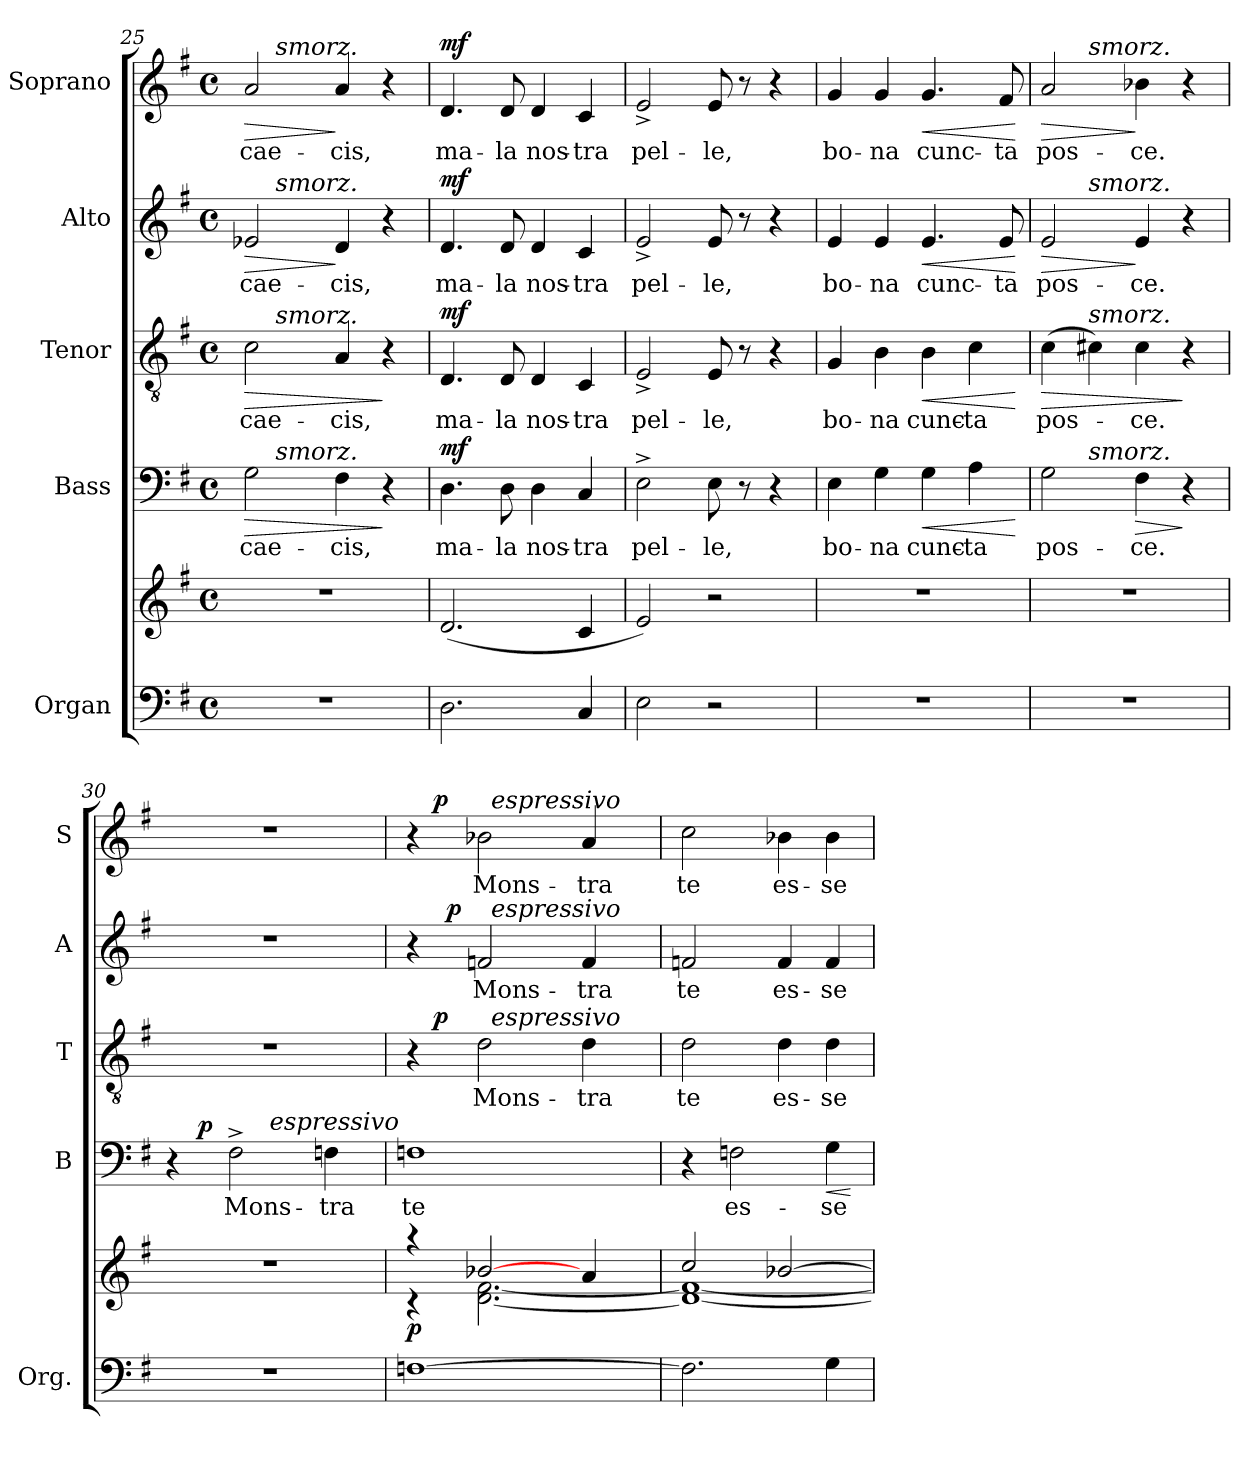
**kern	**kern	**dynam	**kern	**text	**dynam	**kern	**text	**dynam	**kern	**text	**dynam	**kern	**text	**dynam
*part5	*part5	*part5	*part4	*part4	*part4	*part3	*part3	*part3	*part2	*part2	*part2	*part1	*part1	*part1
*staff6	*staff5	*staff5/6	*staff4	*staff4	*staff4	*staff3	*staff3	*staff3	*staff2	*staff2	*staff2	*staff1	*staff1	*staff1
*I"Organ	*	*	*I"Bass	*	*	*I"Tenor	*	*	*I"Alto	*	*	*I"Soprano	*	*
*I'Org.	*	*	*I'B	*	*	*I'T	*	*	*I'A	*	*	*I'S	*	*
!!LO:PB:g=z
*clefF4	*clefG2	*	*clefF4	*	*	*clefGv2	*	*	*clefG2	*	*	*clefG2	*	*
*k[f#]	*k[f#]	*	*k[f#]	*	*	*k[f#]	*	*	*k[f#]	*	*	*k[f#]	*	*
*G:	*G:	*	*G:	*	*	*G:	*	*	*G:	*	*	*G:	*	*
*M4/4	*M4/4	*	*M4/4	*	*	*M4/4	*	*	*M4/4	*	*	*M4/4	*	*
*met(c)	*met(c)	*	*met(c)	*	*	*met(c)	*	*	*met(c)	*	*	*met(c)	*	*
=25	=25	=25	=25	=25	=25	=25	=25	=25	=25	=25	=25	=25	=25	=25
!	!	!	!	!	!LO:HP:b	!	!	!LO:HP:b	!	!	!LO:HP:b	!	!	!LO:HP:b
*	*	*	*^	*	*	*^	*	*	*^	*	*	*^	*	*
1r	1r	.	2G\	8ryy	cae-	>	2c\	8ryy	cae-	>	2e-X/	8ryy	cae-	>	2a/	8ryy	cae-	>
!	!	!	!	!	!	!	!	!	!	!	!	!	!	!	!	!LO:TX:a:i:t=smorz.	!	!
!	!	!	!	!	!	!	!	!	!	!	!	!LO:TX:a:i:t=smorz.	!	!	!	!	!	!
!	!	!	!	!	!	!	!	!LO:TX:a:i:t=smorz.	!	!	!	!	!	!	!	!	!	!
!	!	!	!	!LO:TX:a:i:t=smorz.	!	!	!	!	!	!	!	!	!	!	!	!	!	!
.	.	.	.	2..ryy	.	.	.	2..ryy	.	.	.	2..ryy	.	.	.	2..ryy	.	.
.	.	.	4F#\	.	-cis,	.	4A/	.	-cis,	.	4d/	.	-cis,	]	4a/	.	-cis,	]
.	.	.	4r	.	.	]	4r	.	.	]	4r	.	.	.	4r	.	.	.
=26	=26	=26	=26	=26	=26	=26	=26	=26	=26	=26	=26	=26	=26	=26	=26	=26	=26	=26
!	!	!	!	!	!	!LO:DY:a	!	!	!	!LO:DY:a	!	!	!	!LO:DY:a	!	!	!	!LO:DY:a
*	*	*	*v	*v	*	*	*	*	*	*	*v	*v	*	*	*v	*v	*	*
*	*	*	*	*	*	*v	*v	*	*	*	*	*	*	*	*
2.D\	(2.d/	.	4.D\	ma-	mf	4.D/	ma-	mf	4.d/	ma-	mf	4.d/	ma-	mf
.	.	.	8D\	-la	.	8D/	-la	.	8d/	-la	.	8d/	-la	.
.	.	.	4D\	nos-	.	4D/	nos-	.	4d/	nos-	.	4d/	nos-	.
4C/	4c/	.	4C/	-tra	.	4C/	-tra	.	4c/	-tra	.	4c/	-tra	.
=27	=27	=27	=27	=27	=27	=27	=27	=27	=27	=27	=27	=27	=27	=27
2E\	2e/)	.	2E^>\	pel-	.	2E^</	pel-	.	2e^</	pel-	.	2e^</	pel-	.
2r	2r	.	8E\	-le,	.	8E/	-le,	.	8e/	-le,	.	8e/	-le,	.
.	.	.	8r	.	.	8r	.	.	8r	.	.	8r	.	.
.	.	.	4r	.	.	4r	.	.	4r	.	.	4r	.	.
=28	=28	=28	=28	=28	=28	=28	=28	=28	=28	=28	=28	=28	=28	=28
1r	1r	.	4E\	bo-	.	4G/	bo-	.	4e/	bo-	.	4g/	bo-	.
.	.	.	4G\	-na	.	4B\	-na	.	4e/	-na	.	4g/	-na	.
!	!	!	!	!	!LO:HP:b	!	!	!LO:HP:b	!	!	!LO:HP:b	!	!	!LO:HP:b
.	.	.	4G\	cunc-	<	4B\	cunc-	<	4.e/	cunc-	<	4.g/	cunc-	<
.	.	.	4A\	-ta	.	4c\	-ta	.	.	.	.	.	.	.
.	.	.	.	.	.	.	.	.	8e/	-ta	.	8f#/	-ta	.
.	.	.	.	.	[	.	.	[	.	.	[	.	.	[
=29	=29	=29	=29	=29	=29	=29	=29	=29	=29	=29	=29	=29	=29	=29
!	!	!	!	!	!	!	!	!LO:HP:b	!	!	!LO:HP:b	!	!	!LO:HP:b
*	*	*	*^	*	*	*	*	*	*^	*	*	*^	*	*
1r	1r	.	2G\	4ryy	pos-	.	(4c\	pos-	>	2e/	4ryy	pos-	>	2a/	4ryy	pos-	>
!	!	!	!	!	!	!	!	!	!	!	!	!	!	!	!LO:TX:a:i:t=smorz.	!	!
!	!	!	!	!	!	!	!	!	!	!	!LO:TX:a:i:t=smorz.	!	!	!	!	!	!
!	!	!	!	!	!	!	!LO:TX:a:i:t=smorz.	!	!	!	!	!	!	!	!	!	!
!	!	!	!	!LO:TX:a:i:t=smorz.	!	!	!	!	!	!	!	!	!	!	!	!	!
.	.	.	.	2.ryy	.	.	4c#X\)	.	.	.	2.ryy	.	.	.	2.ryy	.	.
!	!	!	!	!	!	!LO:HP:b	!	!	!	!	!	!	!	!	!	!	!
.	.	.	4F#\	.	-ce.	>	4c#\	-ce.	.	4e/	.	-ce.	]	4b-X\	.	-ce.	]
.	.	.	4r	.	.	]	4r	.	]	4r	.	.	.	4r	.	.	.
*	*	*	*	*	*	*	*	*	*	*v	*v	*	*	*	*	*	*
*	*	*	*	*	*	*	*	*	*	*	*	*	*v	*v	*	*
=30	=30	=30	=30	=30	=30	=30	=30	=30	=30	=30	=30	=30	=30	=30	=30
*	*	*	*	*^	*	*	*	*	*	*	*	*	*	*	*
1r	1r	.	4r	8ryy	4..ryy	.	.	1r	.	.	1r	.	.	1r	.	.
!	!	!	!	!	!	!	!LO:DY:a	!	!	!	!	!	!	!	!	!
.	.	.	.	2..ryy	.	.	p	.	.	.	.	.	.	.	.	.
.	.	.	2F#^>\	.	.	Mons-	.	.	.	.	.	.	.	.	.	.
!	!	!	!	!	!LO:TX:a:i:t=espressivo	!	!	!	!	!	!	!	!	!	!	!
.	.	.	.	.	2ryy	.	.	.	.	.	.	.	.	.	.	.
.	.	.	4Fn\	.	.	-tra	.	.	.	.	.	.	.	.	.	.
.	.	.	.	.	16ryy	.	.	.	.	.	.	.	.	.	.	.
=31	=31	=31	=31	=31	=31	=31	=31	=31	=31	=31	=31	=31	=31	=31	=31	=31
*	*^	*	*	*	*	*	*	*	*	*	*	*	*	*	*	*
!	!	!	!LO:DY:b	!	!	!	!	!	!	!	!	!	!	!	!	!	!
*	*	*	*	*	*	*	*	*	*^	*	*	*^	*	*	*^	*	*
*	*	*	*	*v	*v	*v	*	*	*	*^	*	*	*	*^	*	*	*	*^	*	*
[1Fn	4raa	4rc	p	1Fn	te	.	4r	16.ryy	4ryy	.	.	4r	8ryy	4ryy	.	.	4r	16.ryy	4ryy	.	.
!	!	!	!	!	!	!	!	!	!	!	!LO:DY:a	!	!	!	!	!	!	!	!	!	!LO:DY:a
.	.	.	.	.	.	.	.	2ryy	.	.	p	.	.	.	.	.	.	2ryy	.	.	p
!	!	!	!	!	!	!	!	!	!	!	!	!	!	!	!	!LO:DY:a	!	!	!	!	!
.	.	.	.	.	.	.	.	.	.	.	.	.	2..ryy	.	.	p	.	.	.	.	.
.	[>2b-X/	[<2.d\ [<2.f#\	.	.	.	.	2d\	.	32ryy	Mons-	.	2fn/	.	32ryy	Mons-	.	2b-X\	.	32ryy	Mons-	.
!	!	!	!	!	!	!	!	!	!	!	!	!	!	!	!	!	!	!	!LO:TX:a:i:t=espressivo	!	!
!	!	!	!	!	!	!	!	!	!	!	!	!	!	!LO:TX:a:i:t=espressivo	!	!	!	!	!	!	!
!	!	!	!	!	!	!	!	!	!LO:TX:a:i:t=espressivo	!	!	!	!	!	!	!	!	!	!	!	!
.	.	.	.	.	.	.	.	.	2ryy	.	.	.	.	2ryy	.	.	.	.	2ryy	.	.
.	.	.	.	.	.	.	.	4ryy	.	.	.	.	.	.	.	.	.	4ryy	.	.	.
.	4a/	.	.	.	.	.	4d\	.	.	-tra	.	4f/	.	.	-tra	.	4a/	.	.	-tra	.
.	.	.	.	.	.	.	.	.	8..ryy	.	.	.	.	8..ryy	.	.	.	.	8..ryy	.	.
.	.	.	.	.	.	.	.	8ryy	.	.	.	.	.	.	.	.	.	8ryy	.	.	.
.	.	.	.	.	.	.	.	32ryy	.	.	.	.	.	.	.	.	.	32ryy	.	.	.
=32	=32	=32	=32	=32	=32	=32	=32	=32	=32	=32	=32	=32	=32	=32	=32	=32	=32	=32	=32	=32	=32
!	!	!	!	!	!	!	!	!	!	!	!	!	!	!	!	!	!LO:TX:a:i:t=molto	!	!	!	!
!	!	!	!	!	!	!	!	!	!	!	!	!LO:TX:a:i:t=molto	!	!	!	!	!	!	!	!	!
*	*	*	*	*	*	*	*v	*v	*v	*	*	*	*	*	*	*	*v	*v	*v	*	*
*	*	*	*	*	*	*	*	*	*	*v	*v	*v	*	*	*	*	*
2.F\]	2cc/	1d_ 1f#_	.	4r	.	.	2d\	te	.	2fn/	te	.	2cc\	te	.
.	.	.	.	2Fn\	es-	.	.	.	.	.	.	.	.	.	.
.	[>2b-X/	.	.	.	.	.	4d\	es-	.	4f/	es-	.	4b-X\	es-	.
!	!	!	!	!	!	!LO:HP:b	!	!	!	!	!	!	!	!	!
4G\	.	.	.	4G\	-se	<	4d\	-se	.	4f/	-se	.	4b-\	-se	.
*	*v	*v	*	*	*	*	*	*	*	*	*	*	*	*	*
.	.	.	.	.	[	.	.	.	.	.	.	.	.	.
=	=	=	=	=	=	=	=	=	=	=	=	=	=	=
*-	*-	*-	*-	*-	*-	*-	*-	*-	*-	*-	*-	*-	*-	*-
